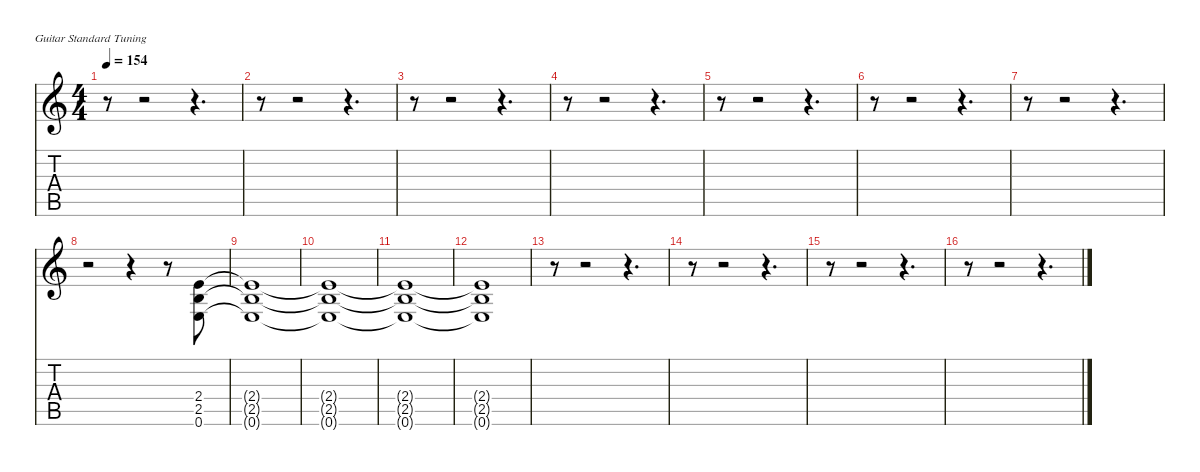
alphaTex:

\defaultSystemsLayout 4
\hideDynamics
\bracketExtendMode nobrackets
\singleTrackTrackNamePolicy hidden
\multiTrackTrackNamePolicy hidden
\firstSystemTrackNameMode fullname
\firstSystemTrackNameOrientation horizontal
\otherSystemsTrackNameOrientation horizontal
\track ("Guitar 2" "dist.guit.") {instrument distortionguitar}
\staff {score tabs}
\tuning (E4 B3 G3 D3 A2 E2)
\ts (4 4)
\tempo 154
\clef g2
\ks c
r.8{dy f beam Down} r.2{beam Down} r.4{d beam Down} |
r.8{beam Down} r.2{beam Down} r.4{d beam Down} |
r.8{beam Down} r.2{beam Down} r.4{d beam Down} |
r.8{beam Down} r.2{beam Down} r.4{d beam Down} |
r.8{beam Down} r.2{beam Down} r.4{d beam Down} |
r.8{beam Down} r.2{beam Down} r.4{d beam Down} |
r.8{beam Down} r.2{beam Down} r.4{d beam Down} |
r.2{beam Down} r.4{beam Down} r.8{beam Down} (2.4 2.5 0.6).8{beam Up} |
(2.4{t} 2.5{t} 0.6{t}).1{beam Up} |
(2.4{t} 2.5{t} 0.6{t}).1{beam Up} |
(2.4{t} 2.5{t} 0.6{t}).1{beam Up} |
(2.4{t} 2.5{t} 0.6{t}).1{beam Up} |
r.8{beam Down} r.2{beam Down} r.4{d beam Down} |
r.8{beam Down} r.2{beam Down} r.4{d beam Down} |
r.8{beam Down} r.2{beam Down} r.4{d beam Down} |
r.8{beam Down} r.2{beam Down} r.4{d beam Down}
